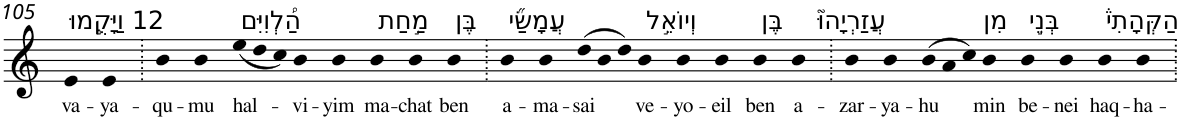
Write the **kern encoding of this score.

**kern	**text
*part1	*part1
*staff1	*staff1
*I"Piano	*
*I'Pno	*
!!LO:PB:g=z
*clefG2	*
*k[]	*
=105	=105
!LO:TX:a:t=12 וַיָּקֻ֣מוּ	!
!	!LO:LY:b
4e	va-
!	!LO:LY:b
4e	-ya-
=106.	=106.
!	!LO:LY:b
4b	-qu-
!	!LO:LY:b
4b	-mu
*Xtuplet	*
!LO:TX:a:t=הַ֠לְוִיִּם	!
!	!LO:LY:b
(<12ee	hal-
12dd	.
12cc)	.
!	!LO:LY:b
4b	-vi-
!	!LO:LY:b
4b	-yim
!LO:TX:a:t=מַ֣חַת	!
!	!LO:LY:b
4b	ma-
!	!LO:LY:b
4b	-chat
!LO:TX:a:t=בֶּן	!
!	!LO:LY:b
4b	ben
=107.	=107.
!LO:TX:a:t=עֲמָשַׂ֞י	!
!	!LO:LY:b
4b	a-
!	!LO:LY:b
4b	-ma-
!	!LO:LY:b
(>12dd	-sai
12b	.
12dd)	.
!LO:TX:a:t=וְיוֹאֵ֣ל	!
!	!LO:LY:b
4b	ve-
!	!LO:LY:b
4b	-yo-
!	!LO:LY:b
4b	-eil
!LO:TX:a:t=בֶּן	!
!	!LO:LY:b
4b	ben
!LO:TX:a:t=עֲזַרְיָהוּ֮	!
!	!LO:LY:b
4b	a-
=108.	=108.
!	!LO:LY:b
4b	-zar-
!	!LO:LY:b
4b	-ya-
!	!LO:LY:b
(>12b	-hu
12a	.
12cc)	.
!LO:TX:a:t=מִן	!
!	!LO:LY:b
4b	min
!LO:TX:a:t=בְּנֵ֣י	!
!	!LO:LY:b
4b	be-
!	!LO:LY:b
4b	-nei
!LO:TX:a:t=הַקְּהָתִי֒	!
!	!LO:LY:b
4b	haq-
!	!LO:LY:b
4b	-ha-
=.	=.
*-	*-
